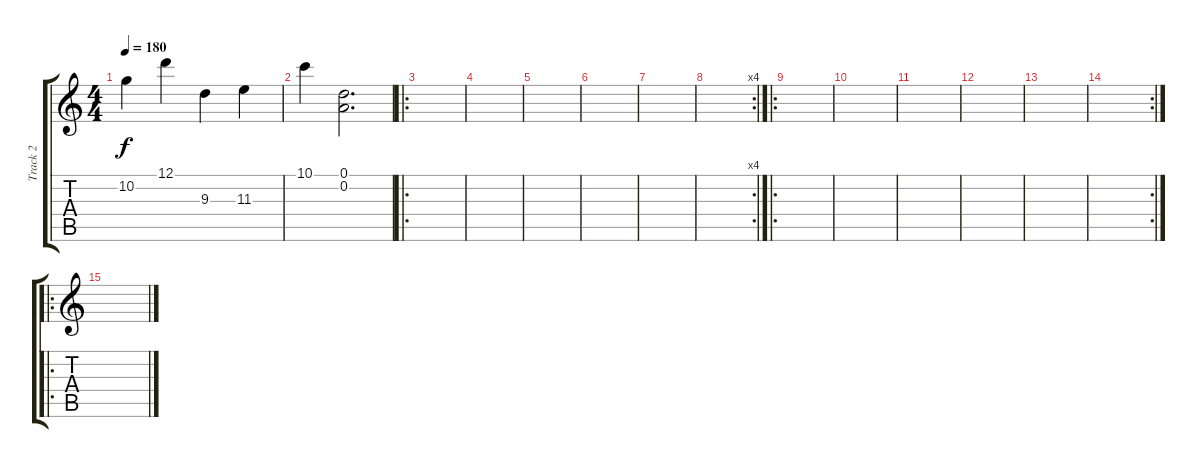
\track ("Track 2" "Track 2") {instrument acousticguitarsteel}
\staff {score tabs}
\tuning (D4 A3 F3 C3 G2 D2) {hide}
\ts (4 4)
\tempo 180
\clef g2
\ks c
10.2{t}.4{dy f} 12.1.4 9.3.4 11.3.4 |
10.1.4 (0.1 0.2).2{d} |
\ro
|
|
|
|
|
\rc 4
|
\ro
|
|
|
|
|
\rc 2
|
\ro
